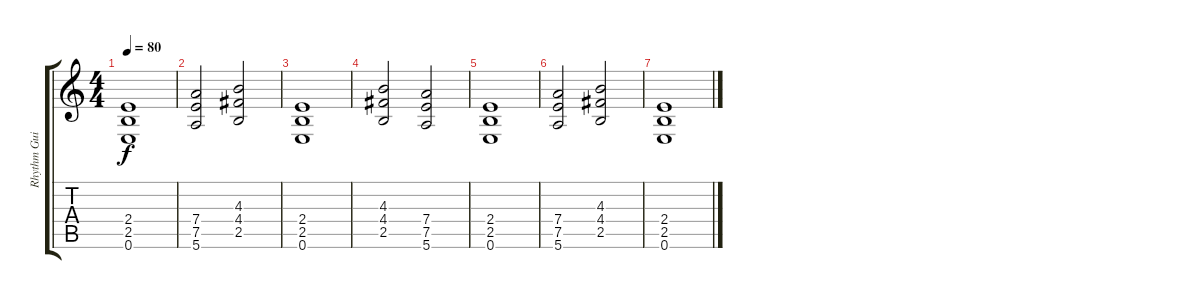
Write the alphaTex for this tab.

\track ("Rhythm Guitar" "Rhythm Gui") {instrument distortionguitar}
\staff {score tabs}
\tuning (E4 B3 G3 D3 A2 E2) {hide}
\ts (4 4)
\tempo 80
\clef g2
\ks c
(2.4 2.5 0.6).1{dy f} |
(7.4 7.5 5.6).2 (4.3 4.4 2.5).2 |
(2.4 2.5 0.6).1 |
(4.3 4.4 2.5).2 (7.4 7.5 5.6).2 |
(2.4 2.5 0.6).1 |
(7.4 7.5 5.6).2 (4.3 4.4 2.5).2 |
(2.4 2.5 0.6).1
